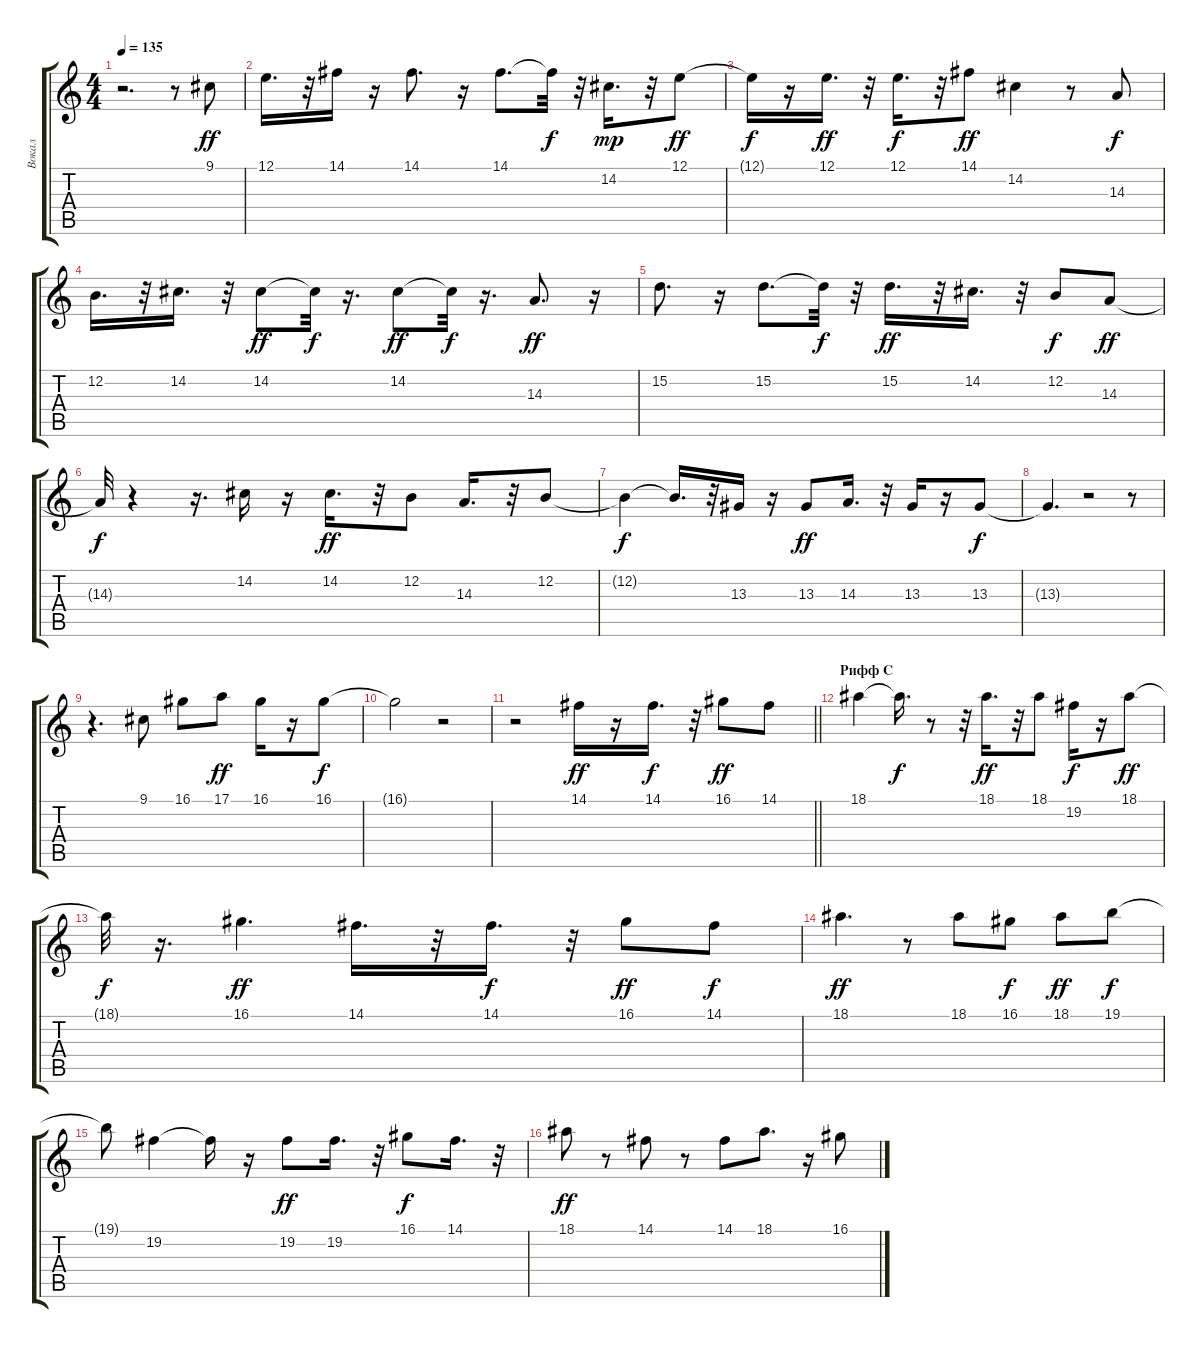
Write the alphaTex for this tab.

\track ("Вокал" "Вокал") {instrument synthvoice}
\staff {score tabs}
\tuning (E4 B3 G3 D3 A2 E2) {hide}
\ts (4 4)
\tempo 135
\clef g2
\ks c
r.2{d dy f} r.8 9.1.8{dy ff} |
12.1.16{d} r.32 14.1.16 r.16 14.1.8{d} r.16 14.1.8{d} 14.1{t}.32{dy f} r.32 14.2.16{d dy mp} r.32 12.1.8{dy ff} |
12.1{t}.16{dy f} r.16 12.1.16{d dy ff} r.32 12.1.16{d dy f} r.32 14.1.8{dy ff} 14.2.4 r.8 14.3.8{dy f} |
12.2.16{d} r.32 14.2.16{d} r.32 14.2.8{dy ff} 14.2{t}.32{dy f} r.16{d} 14.2.8{dy ff} 14.2{t}.32{dy f} r.16{d} 14.3.8{d dy ff} r.16 |
15.2.8{d} r.16 15.2.8{d} 15.2{t}.32{dy f} r.32 15.2.16{d dy ff} r.32 14.2.16{d} r.32 12.2.8{dy f} 14.3.8{dy ff} |
14.3{t}.32{dy f} r.4 r.16{d} 14.2.16 r.16 14.2.16{d dy ff} r.32 12.2.8 14.3.16{d} r.32 12.2.8 |
12.2{t}.4{dy f} 12.2{t}.16{d} r.32 13.3.16 r.16 13.3.8{dy ff} 14.3.16{d} r.32 13.3.16 r.16 13.3.8{dy f} |
13.3{t}.4{d} r.2 r.8 |
r.4{d} 9.1.8 16.1.8 17.1.8{dy ff} 16.1.16 r.16 16.1.8{dy f} |
16.1{t}.2 r.2 |
\barLineRight lightlight
r.2 14.1.16{dy ff} r.16 14.1.16{d dy f} r.32 16.1.8{dy ff} 14.1.8 |
\section ("" "Рифф С")
18.1.4 18.1{t}.16{d dy f} r.8 r.32 18.1.16{d dy ff} r.32 18.1.8 19.2.16{dy f} r.16 18.1.8{dy ff} |
18.1{t}.32{dy f} r.16{d} 16.1.4{d dy ff} 14.1.16{d} r.32 14.1.16{d dy f} r.32 16.1.8{dy ff} 14.1.8{dy f} |
18.1.4{d dy ff} r.8 18.1.8 16.1.8{dy f} 18.1.8{dy ff} 19.1.8{dy f} |
19.1{t}.8 19.2.4 19.2{t}.16 r.16 19.2.8{dy ff} 19.2.16{d} r.32 16.1.8{dy f} 14.1.16{d} r.32 |
18.1.8{dy ff} r.8 14.1.8 r.8 14.1.8 18.1.8{d} r.16 16.1.8
